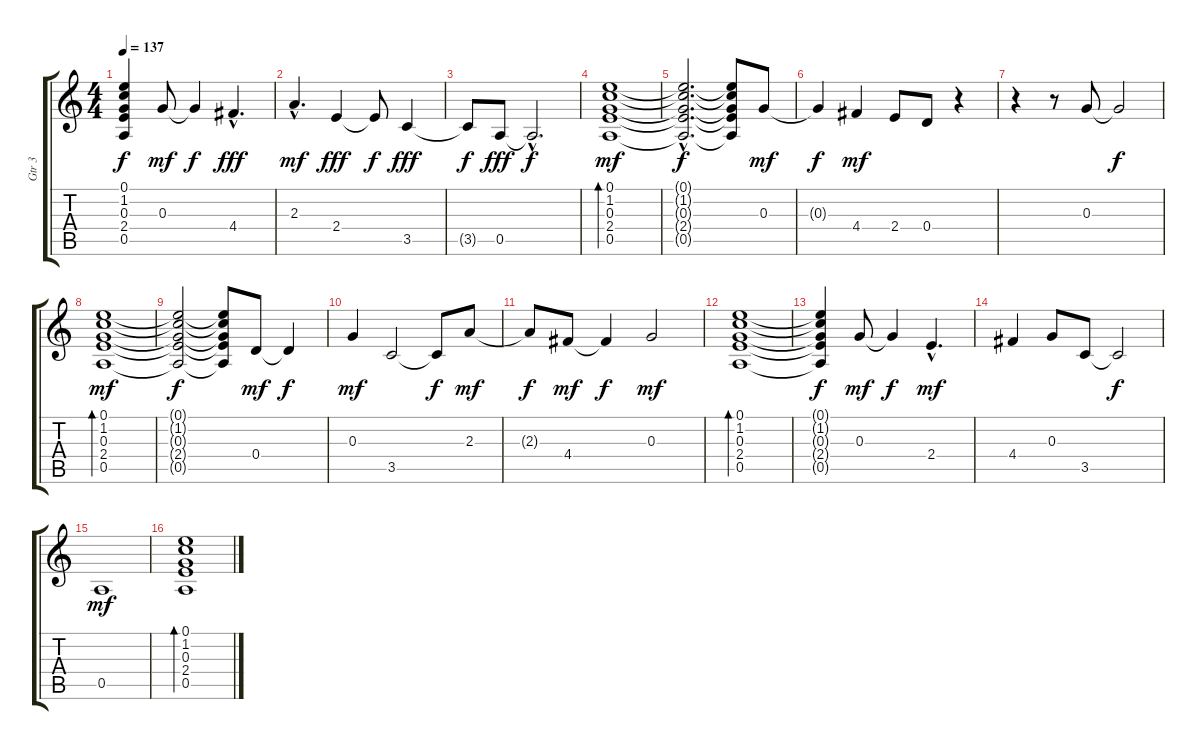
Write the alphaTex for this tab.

\track ("Gtr 3" "Gtr 3") {instrument overdrivenguitar}
\staff {score tabs}
\tuning (E4 B3 G3 D3 A2 E2) {hide}
\ts (4 4)
\tempo 137
\clef g2
\ks c
(0.1{t} 1.2{t} 0.3{t} 2.4{t} 0.5{t}).4{dy f} 0.3.8{dy mf} 0.3{t}.4{dy f} 4.4{hac}.4{d dy fff} |
2.3{hac}.4{d dy mf} 2.4.4{dy fff} 2.4{t}.8{dy f} 3.5.4{dy fff} |
3.5{t}.8{dy f} 0.5.8{dy fff} 0.5{hac t}.2{d dy f} |
(0.1 1.2 0.3 2.4 0.5).1{bd 240 dy mf} |
(0.1{hac t} 1.2{hac t} 0.3{hac t} 2.4{hac t} 0.5{hac t}).2{d dy f} (0.1{t} 1.2{t} 0.3{t} 2.4{t} 0.5{t}).8 0.3.8{dy mf} |
0.3{t}.4{dy f} 4.4.4{dy mf} 2.4.8 0.4.8 r.4 |
r.4 r.8 0.3.8 0.3{t}.2{dy f} |
(0.1 1.2 0.3 2.4 0.5).1{bd 240 dy mf} |
(0.1{t} 1.2{t} 0.3{t} 2.4{t} 0.5{t}).2{dy f} (0.1{t} 1.2{t} 0.3{t} 2.4{t} 0.5{t}).8 0.4.8{dy mf} 0.4{t}.4{dy f} |
0.3.4{dy mf} 3.5.2 3.5{t}.8{dy f} 2.3.8{dy mf} |
2.3{t}.8{dy f} 4.4.8{dy mf} 4.4{t}.4{dy f} 0.3.2{dy mf} |
(0.1 1.2 0.3 2.4 0.5).1{bd 240} |
(0.1{t} 1.2{t} 0.3{t} 2.4{t} 0.5{t}).4{dy f} 0.3.8{dy mf} 0.3{t}.4{dy f} 2.4{hac}.4{d dy mf} |
4.4.4 0.3.8 3.5.8 3.5{t}.2{dy f} |
0.5.1{dy mf} |
(0.1 1.2 0.3 2.4 0.5).1{bd 240}
